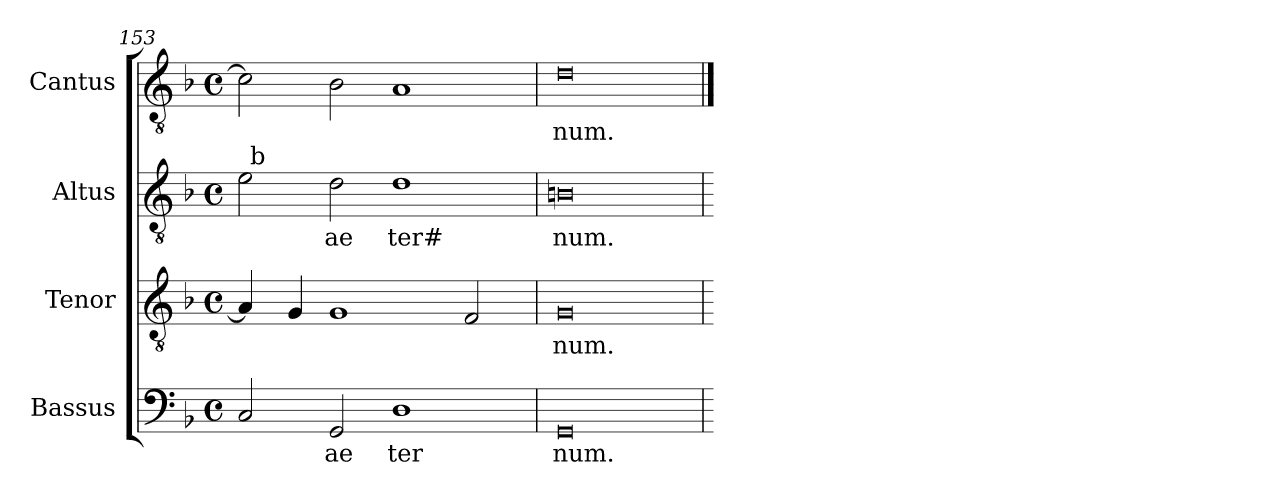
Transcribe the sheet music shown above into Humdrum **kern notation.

**kern	**text	**kern	**text	**kern	**text	**kern	**text
*part4	*part4	*part3	*part3	*part2	*part2	*part1	*part1
*staff4	*staff4	*staff3	*staff3	*staff2	*staff2	*staff1	*staff1
*I"Bassus	*	*I"Tenor	*	*I"Altus	*	*I"Cantus	*
*clefF4	*	*clefGv2	*	*clefGv2	*	*clefGv2	*
*k[b-]	*	*k[b-]	*	*k[b-]	*	*k[b-]	*
*F:	*	*F:	*	*F:	*	*F:	*
*M4/4	*	*M4/4	*	*M4/4	*	*M4/4	*
*met(c)	*	*met(c)	*	*met(c)	*	*met(c)	*
=153	=153	=153	=153	=153	=153	=153	=153
*	*	*	*	*^	*	*	*
2C/	.	4A/]	.	2e\	32ryy	.	2c\]	.
!	!	!	!	!	!LO:TX:a:t=b	!	!	!
.	.	.	.	.	1ryy	.	.	.
.	.	4G/	.	.	.	.	.	.
!	!LO:LY:b:cj	!	!	!	!	!LO:LY:b:cj	!	!
2GG/	ae	1G	.	2d\	.	ae	2B-\	.
!	!LO:LY:b:cj	!	!	!	!	!LO:LY:b:cj	!	!
1D	ter	.	.	1d	.	ter#	1A	.
.	.	.	.	.	2ryy	.	.	.
.	.	2F/	.	.	.	.	.	.
.	.	.	.	.	4...ryy	.	.	.
=154	=154	=154	=154	=154	=154	=154	=154	=154
!	!LO:LY:b:cj	!	!LO:LY:b:cj	!	!	!LO:LY:b:cj	!	!LO:LY:b:cj
*	*	*	*	*v	*v	*	*	*
0GG	num.	0G	num.	0Bn	num.	0d	-num.
=	==	=	==	=	==	==	==
*-	*-	*-	*-	*-	*-	*-	*-
